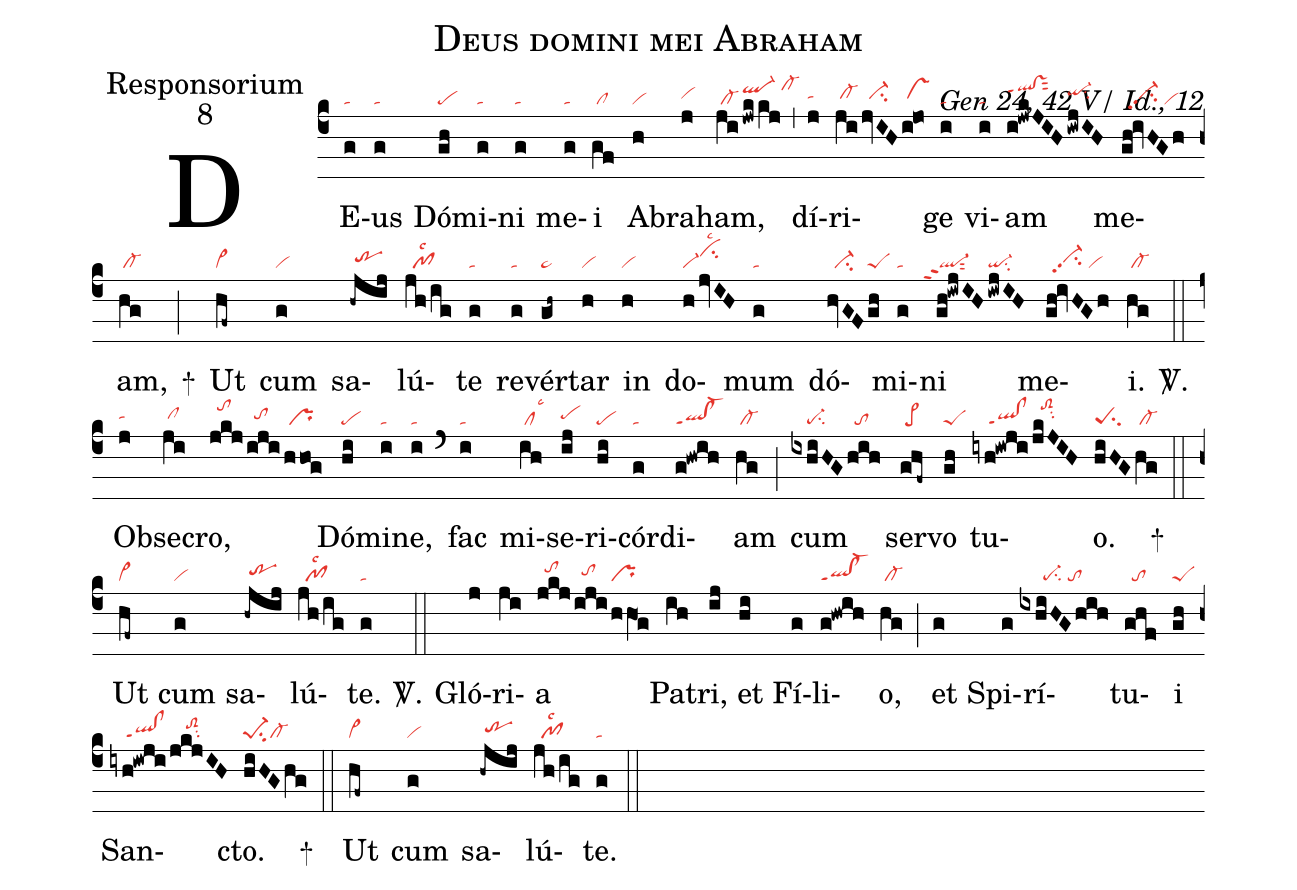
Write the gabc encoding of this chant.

name:Deus domini mei Abraham;
office-part:Responsorium;
mode:8;
commentary:Gen 24, 42 V/ Id., 12;
nabc-lines:1;
%%
(c4)
DE(g|ta)us(g|ta) Dó(gh|pe)mi(g|ta)ni(g|ta) me(g|ta)i(gf|/cl) A(h|vi)bra(j|vihh)ham,(ji|/cl-|!jwkkj|ql-hj/cl-hk) (,)
dí(j|tahh)ri(ji|/cl-hh|/jvIH|//ci-hh|i!jo|/vshh)ge(i|ta) vi(i|ta)am(i!jwkJIH|qlhj!vshjppt1sut2|/iwjIH|qi-hisu2) me(gh!ivHGh|//vi-hhpp2su2/vi)am,(hg|/cl-) +(;)
Ut(hf~|cl~) cum(g|vi) sa(-hjij|/trhh)lú(jh/ig|//pf1lsc2)te(g|ta) re(g|ta)vér(gh~|pe~)tar(h|vi) in(h|vi) do(h/jvIH|vi-cihjlsc2)mum(g|ta) dó(hvGF|//ci-|gh|peS)mi(g|ta)ni(gh!iwjIH|```ql-ppt2sut2|/iwjIH|qi-su2) me(gh!ivHGh|//vi-hhpp2su2/vi)i.(hg|/cl-) <sp>V/</sp>.(::)
Ob(j|tahh)se(ji|/clhh)cro,(jkj|//tohk|/iji|//tohh|/hhog|/pr) Dó(hi|pe)mi(i|ta)ne,(i|ta) (`)
fac(i|ta) mi(ih|/cllsc3)se(ij|pehh)ri(hi|pe)cór(g|ta)di(g!hwih|ql!cl-ppt1)am(hg|/cl-) (;)
cum(ixhiHG|////pe-su2|hih|//to) ser(ghf~|/pe>)vo(gh|peS) tu(iyh!iwji|////ql!clppt1|/jkJIH|//toS2hksu2)o.(hiHG|peSsu2|hg|/cl-) +(::)
Ut(hf~|cl~) cum(g|vi) sa(-hjij|/trhh)lú(jh/ig|//pf1lsc2)te.(g|ta) <sp>V/</sp>.(::)
Gló(j)ri(ji)a(jkj|//tohi|/iji|//tohh|/hhO1g|pr) Pa(ih)tri,(ij) et(hi) Fí(g)li(g!hwih|ql!cl-ppt1)o,(hg|/cl-) (;)
et(g) Spi(g)rí(ixhiHGhih|//////pe-su2/to)tu(ghf|//to)i(gh|peS) San(iyh!iwji|////ql!clppt1|/jkjIH|////toS2hisu2)cto.(hiHGhg|pe-1su2cl-) +(::)
Ut(hf~|cl~) cum(g|vi) sa(-hjij|/trhh)lú(jh/ig|//pf1lsc2)te.(g|ta) (::)
